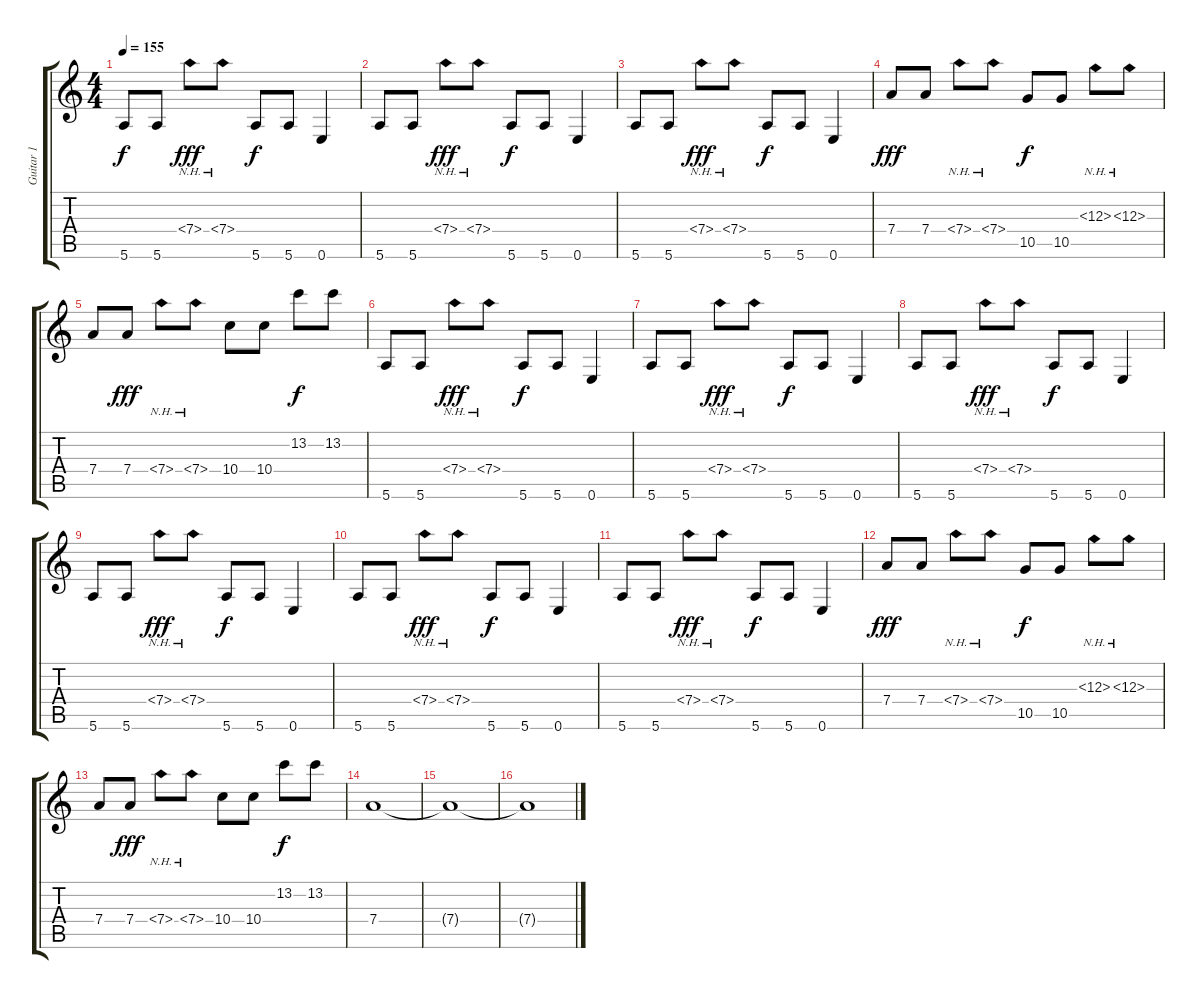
\track ("Guitar 1" "Guitar 1") {instrument overdrivenguitar}
\staff {score tabs}
\tuning (E4 B3 G3 D3 A2 E2) {hide}
\ts (4 4)
\tempo 155
\clef g2
\ks c
5.6.8{dy f} 5.6.8 7.4{nh}.8{dy fff} 7.4{nh}.8 5.6.8{dy f} 5.6.8 0.6.4 |
5.6.8 5.6.8 7.4{nh}.8{dy fff} 7.4{nh}.8 5.6.8{dy f} 5.6.8 0.6.4 |
5.6.8 5.6.8 7.4{nh}.8{dy fff} 7.4{nh}.8 5.6.8{dy f} 5.6.8 0.6.4 |
7.4.8{dy fff} 7.4.8 7.4{nh}.8 7.4{nh}.8 10.5.8{dy f} 10.5.8 12.3{nh}.8 12.3{nh}.8 |
7.4.8 7.4.8{dy fff} 7.4{nh}.8 7.4{nh}.8 10.4.8 10.4.8 13.2.8{dy f} 13.2.8 |
5.6.8 5.6.8 7.4{nh}.8{dy fff} 7.4{nh}.8 5.6.8{dy f} 5.6.8 0.6.4 |
5.6.8 5.6.8 7.4{nh}.8{dy fff} 7.4{nh}.8 5.6.8{dy f} 5.6.8 0.6.4 |
5.6.8 5.6.8 7.4{nh}.8{dy fff} 7.4{nh}.8 5.6.8{dy f} 5.6.8 0.6.4 |
5.6.8 5.6.8 7.4{nh}.8{dy fff} 7.4{nh}.8 5.6.8{dy f} 5.6.8 0.6.4 |
5.6.8 5.6.8 7.4{nh}.8{dy fff} 7.4{nh}.8 5.6.8{dy f} 5.6.8 0.6.4 |
5.6.8 5.6.8 7.4{nh}.8{dy fff} 7.4{nh}.8 5.6.8{dy f} 5.6.8 0.6.4 |
7.4.8{dy fff} 7.4.8 7.4{nh}.8 7.4{nh}.8 10.5.8{dy f} 10.5.8 12.3{nh}.8 12.3{nh}.8 |
7.4.8 7.4.8{dy fff} 7.4{nh}.8 7.4{nh}.8 10.4.8 10.4.8 13.2.8{dy f} 13.2.8 |
7.4.1{volume 0} |
7.4{t}.1 |
7.4{t}.1
